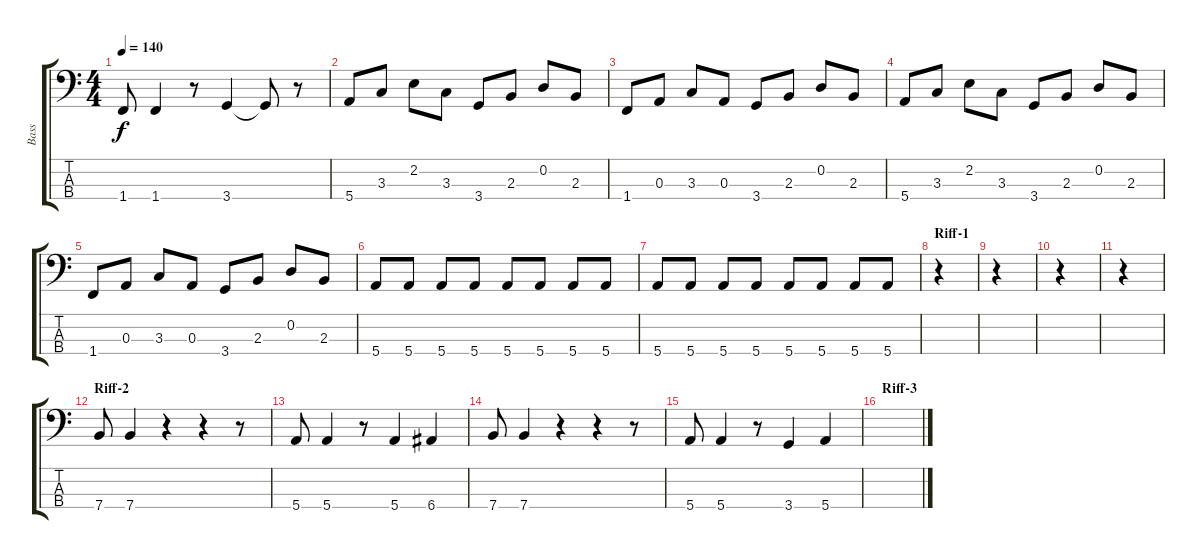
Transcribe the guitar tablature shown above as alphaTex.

\track ("Bass" "Bass") {instrument electricbasspick}
\staff {score tabs}
\tuning (G2 D2 A1 E1) {hide}
\ts (4 4)
\tempo 140
\clef f4
\ks c
1.4.8{dy f} 1.4.4 r.8 3.4.4 3.4{t}.8 r.8 |
5.4.8 3.3.8 2.2.8 3.3.8 3.4.8 2.3.8 0.2.8 2.3.8 |
1.4.8 0.3.8 3.3.8 0.3.8 3.4.8 2.3.8 0.2.8 2.3.8 |
5.4.8 3.3.8 2.2.8 3.3.8 3.4.8 2.3.8 0.2.8 2.3.8 |
1.4.8 0.3.8 3.3.8 0.3.8 3.4.8 2.3.8 0.2.8 2.3.8 |
5.4.8 5.4.8 5.4.8 5.4.8 5.4.8 5.4.8 5.4.8 5.4.8 |
5.4.8 5.4.8 5.4.8 5.4.8 5.4.8 5.4.8 5.4.8 5.4.8 |
\section ("" "Riff-1")
r.4 |
r.4 |
r.4 |
r.4 |
\section ("" "Riff-2")
7.4.8 7.4.4 r.4 r.4 r.8 |
5.4.8 5.4.4 r.8 5.4.4 6.4.4 |
7.4.8 7.4.4 r.4 r.4 r.8 |
5.4.8 5.4.4 r.8 3.4.4 5.4.4 |
\section ("" "Riff-3")
